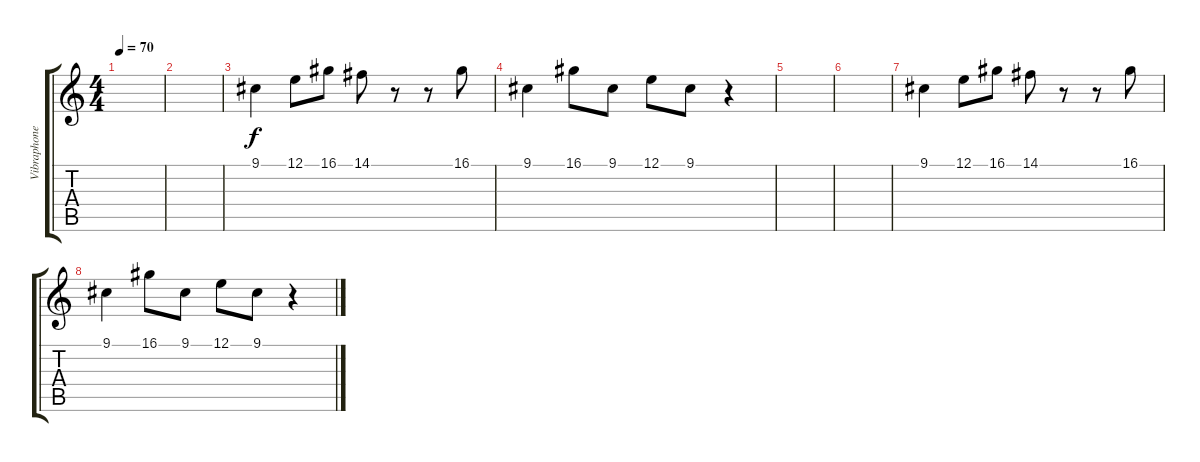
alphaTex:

\track ("Vibraphone" "Vibraphone") {instrument vibraphone}
\staff {score tabs}
\tuning (E4 B3 G3 D3 A2 E2) {hide}
\ts (4 4)
\tempo 70
\clef g2
\ks c
|
|
9.1.4 12.1.8 16.1.8 14.1.8 r.8 r.8 16.1.8 |
9.1.4 16.1.8 9.1.8 12.1.8 9.1.8 r.4 |
|
|
9.1.4 12.1.8 16.1.8 14.1.8 r.8 r.8 16.1.8 |
9.1.4 16.1.8 9.1.8 12.1.8 9.1.8 r.4
